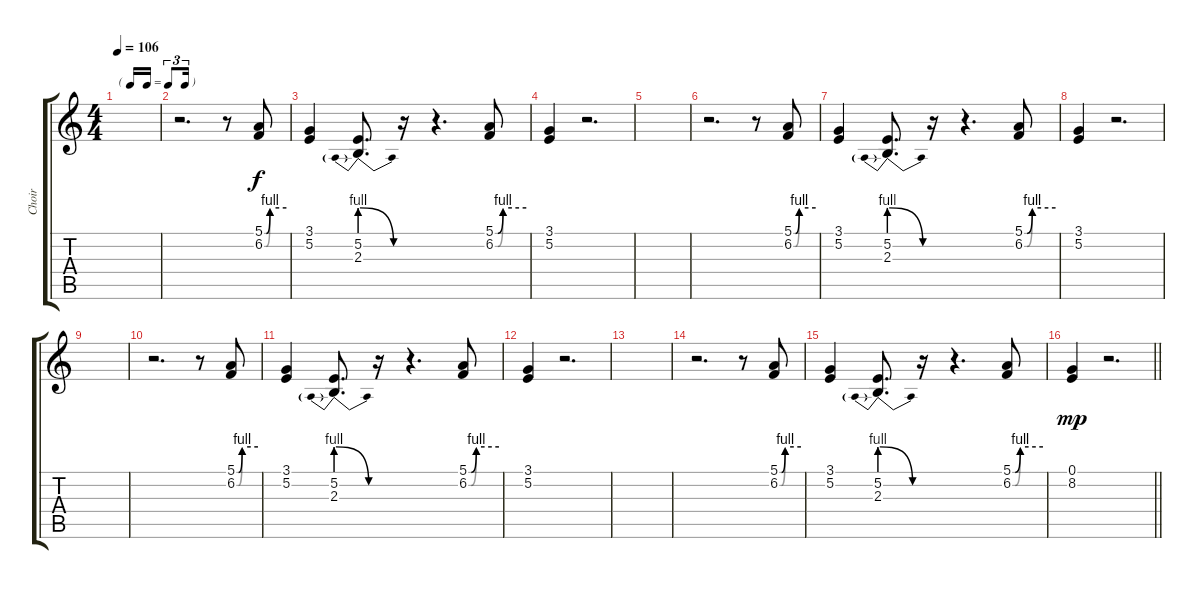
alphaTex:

\track ("Choir" "Choir") {instrument voiceoohs}
\staff {score tabs}
\tuning (E4 B3 G3 D3 A2 E2) {hide}
\ts (4 4)
\tf triplet16th
\tempo 106
\clef g2
\ks c
|
r.2{d} r.8 (5.1{be (custom 0 0 5 0 15 4 60 4)} 6.2{be (custom 0 0 5 0 15 4 60 4)}).8 |
(3.1 5.2).4 (5.2 2.3{be (prebendrelease 0 4 60 0)}).8{d} r.16 r.4{d} (5.1{be (custom 0 0 5 0 15 4 60 4)} 6.2{be (custom 0 0 5 0 15 4 60 4)}).8 |
(3.1 5.2).4 r.2{d} |
|
r.2{d} r.8 (5.1{be (custom 0 0 5 0 15 4 60 4)} 6.2{be (custom 0 0 5 0 15 4 60 4)}).8 |
(3.1 5.2).4 (5.2 2.3{be (prebendrelease 0 4 60 0)}).8{d} r.16 r.4{d} (5.1{be (custom 0 0 5 0 15 4 60 4)} 6.2{be (custom 0 0 5 0 15 4 60 4)}).8 |
(3.1 5.2).4 r.2{d} |
|
r.2{d} r.8 (5.1{be (custom 0 0 5 0 15 4 60 4)} 6.2{be (custom 0 0 5 0 15 4 60 4)}).8 |
(3.1 5.2).4 (5.2 2.3{be (prebendrelease 0 4 60 0)}).8{d} r.16 r.4{d} (5.1{be (custom 0 0 5 0 15 4 60 4)} 6.2{be (custom 0 0 5 0 15 4 60 4)}).8 |
(3.1 5.2).4 r.2{d} |
|
r.2{d} r.8 (5.1{be (custom 0 0 5 0 15 4 60 4)} 6.2{be (custom 0 0 5 0 15 4 60 4)}).8 |
(3.1 5.2).4 (5.2 2.3{be (prebendrelease 0 4 60 0)}).8{d} r.16 r.4{d} (5.1{be (custom 0 0 5 0 15 4 60 4)} 6.2{be (custom 0 0 5 0 15 4 60 4)}).8 |
\barLineRight lightlight
(0.1 8.2).4{dy mp} r.2{d}
